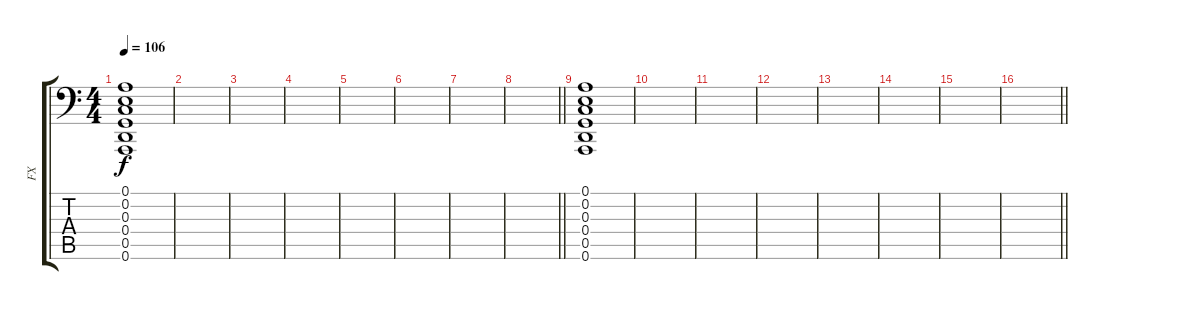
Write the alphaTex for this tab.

\track ("FX" "FX") {instrument taikodrum}
\staff {score tabs}
\tuning (A3 E3 C3 G2 D2 A1) {hide}
\ts (4 4)
\section ("" "")
\tempo 106
\clef f4
\ks c
(0.1 0.2 0.3 0.4 0.5 0.6).1{dy f} |
|
|
|
|
|
|
\barLineRight lightlight
|
\section ("" "")
(0.1 0.2 0.3 0.4 0.5 0.6).1 |
|
|
|
|
|
|
\barLineRight lightlight
